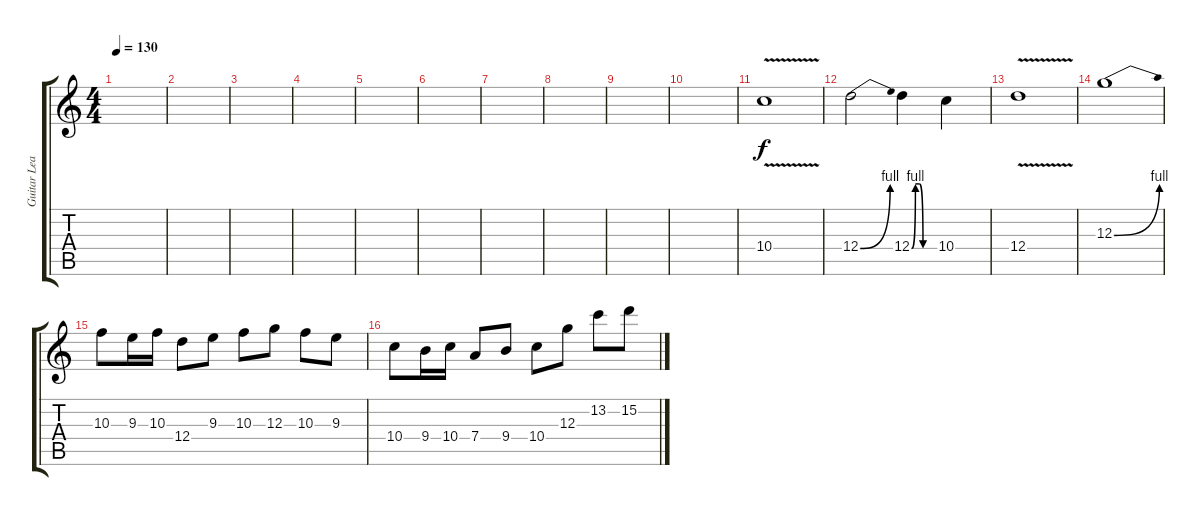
\track ("Guitar Lead" "Guitar Lea") {instrument distortionguitar}
\staff {score tabs}
\tuning (E4 B3 G3 D3 A2 E2) {hide}
\ts (4 4)
\tempo 130
\clef g2
\ks c
|
|
|
|
|
|
|
|
|
|
10.4{v}.1 |
12.4{be (bend 0 0 60 4)}.2 12.4{be (custom 0 0 10 4 20 4 30 0 60 0)}.4 10.4.4 |
12.4{v}.1 |
12.3{be (bend 0 0 60 4)}.1 |
10.3.8 9.3.16 10.3.16 12.4.8 9.3.8 10.3.8 12.3.8 10.3.8 9.3.8 |
10.4.8 9.4.16 10.4.16 7.4.8 9.4.8 10.4.8 12.3.8 13.2.8 15.2.8
